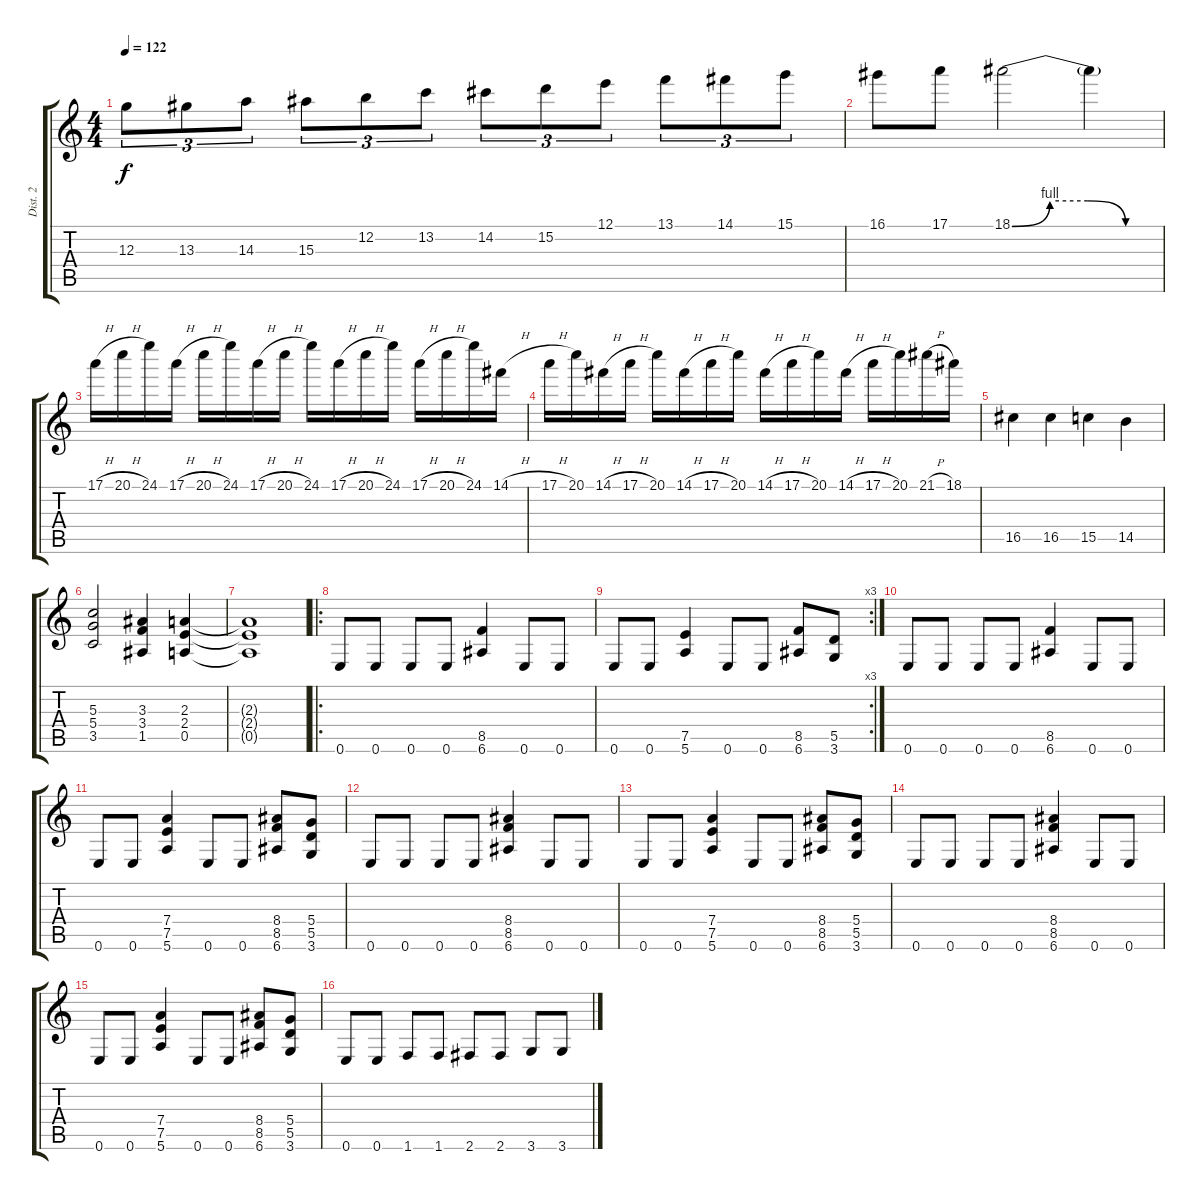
\track ("Dist. 2" "Dist. 2") {instrument overdrivenguitar}
\staff {score tabs}
\tuning (E4 B3 G3 D3 A2 E2) {hide}
\ts (4 4)
\tempo 122
\clef g2
\ks c
12.3.8{tu (3 2) dy f} 13.3.8{tu (3 2)} 14.3.8{tu (3 2)} 15.3.8{tu (3 2)} 12.2.8{tu (3 2)} 13.2.8{tu (3 2)} 14.2.8{tu (3 2)} 15.2.8{tu (3 2)} 12.1.8{tu (3 2)} 13.1.8{tu (3 2)} 14.1.8{tu (3 2)} 15.1.8{tu (3 2)} |
16.1.8 17.1.8 18.1{be (custom 0 0 15 4 30 4 45 0 60 0)}.2 18.1{t}.4 |
17.1{h}.16 20.1{h}.16 24.1.16 17.1{h}.16 20.1{h}.16 24.1.16 17.1{h}.16 20.1{h}.16 24.1.16 17.1{h}.16 20.1{h}.16 24.1.16 17.1{h}.16 20.1{h}.16 24.1.16 14.1{h}.16 |
17.1{h}.16 20.1.16 14.1{h}.16 17.1{h}.16 20.1.16 14.1{h}.16 17.1{h}.16 20.1.16 14.1{h}.16 17.1{h}.16 20.1.16 14.1{h}.16 17.1{h}.16 20.1.16 21.1{h}.16 18.1.16 |
16.5.4 16.5.4 15.5.4 14.5.4 |
(5.3 5.4 3.5).2 (3.3 3.4 1.5).4 (2.3 2.4 0.5).4 |
(2.3{t} 2.4{t} 0.5{t}).1 |
\ro
0.6.8{instrument overdrivenguitar} 0.6.8 0.6.8 0.6.8 (8.5 6.6).4 0.6.8 0.6.8 |
\rc 3
0.6.8 0.6.8 (7.5 5.6).4 0.6.8 0.6.8 (8.5 6.6).8 (5.5 3.6).8 |
0.6.8 0.6.8 0.6.8 0.6.8 (8.5 6.6).4 0.6.8 0.6.8 |
0.6.8 0.6.8 (7.4 7.5 5.6).4 0.6.8 0.6.8 (8.4 8.5 6.6).8 (5.4 5.5 3.6).8 |
0.6.8 0.6.8 0.6.8 0.6.8 (8.4 8.5 6.6).4 0.6.8 0.6.8 |
0.6.8 0.6.8 (7.4 7.5 5.6).4 0.6.8 0.6.8 (8.4 8.5 6.6).8 (5.4 5.5 3.6).8 |
0.6.8 0.6.8 0.6.8 0.6.8 (8.4 8.5 6.6).4 0.6.8 0.6.8 |
0.6.8 0.6.8 (7.4 7.5 5.6).4 0.6.8 0.6.8 (8.4 8.5 6.6).8 (5.4 5.5 3.6).8 |
0.6.8 0.6.8 1.6.8 1.6.8 2.6.8 2.6.8 3.6.8 3.6.8
